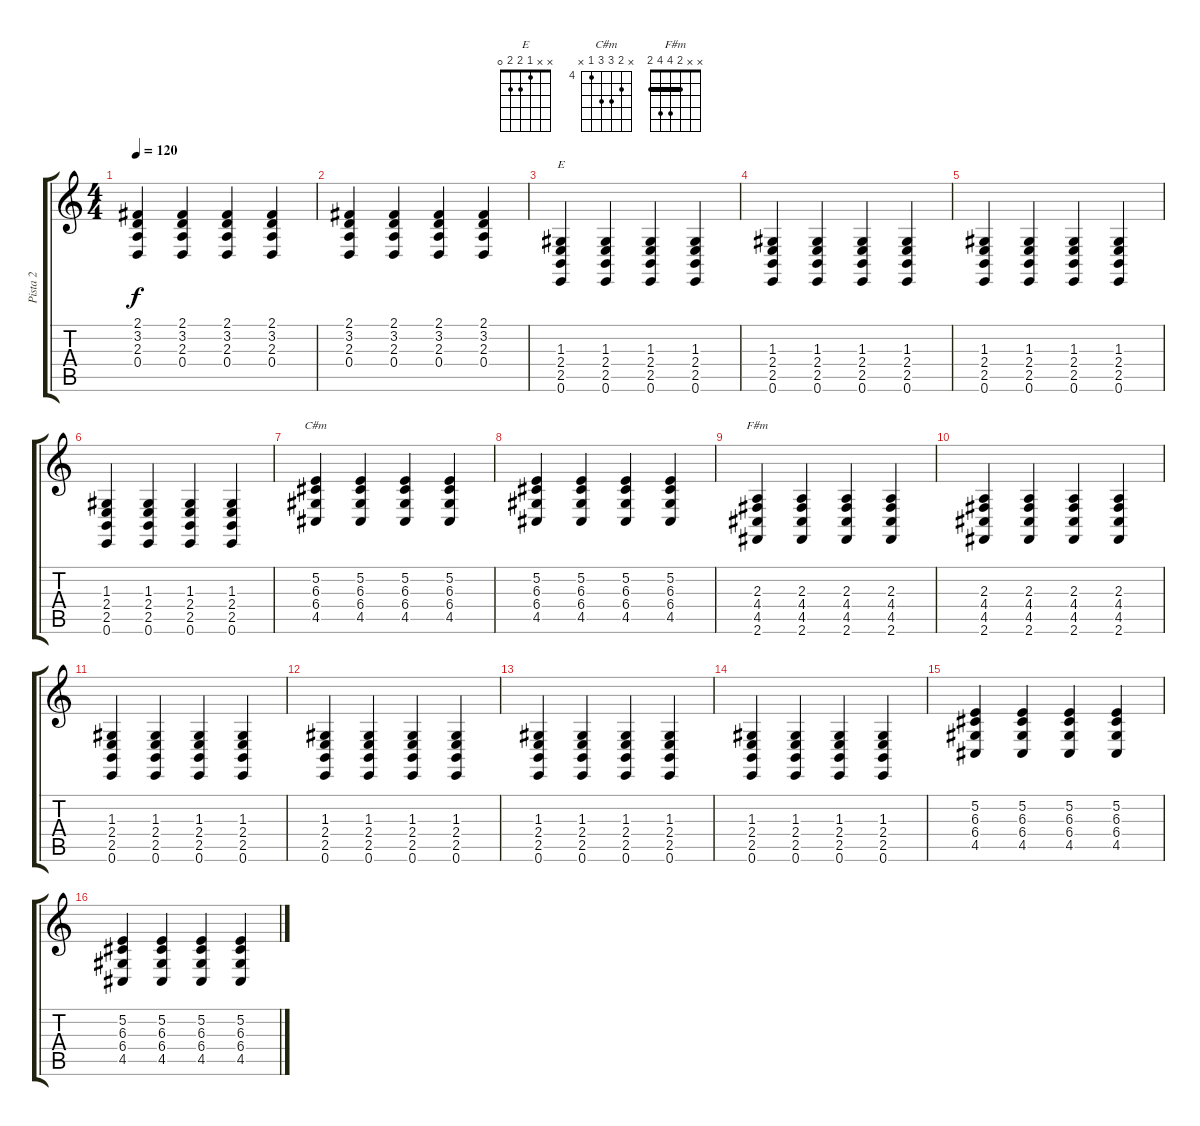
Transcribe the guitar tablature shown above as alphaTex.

\track ("Pista 2" "Pista 2") {instrument acousticgrandpiano}
\staff {score tabs}
\tuning (E4 B3 G3 D3 A2 E2) {hide}
\chord ("E" x x 1 2 2 0)
\chord ("C#m" x 5 6 6 4 x) {firstfret 4}
\chord ("F#m" x x 2 4 4 2) {barre 2}
\ts (4 4)
\tempo 120
\clef g2
\ks c
(2.1 3.2 2.3 0.4).4{dy f} (2.1 3.2 2.3 0.4).4 (2.1 3.2 2.3 0.4).4 (2.1 3.2 2.3 0.4).4 |
(2.1 3.2 2.3 0.4).4 (2.1 3.2 2.3 0.4).4 (2.1 3.2 2.3 0.4).4 (2.1 3.2 2.3 0.4).4 |
(1.3 2.4 2.5 0.6).4{ch "E"} (1.3 2.4 2.5 0.6).4 (1.3 2.4 2.5 0.6).4 (1.3 2.4 2.5 0.6).4 |
(1.3 2.4 2.5 0.6).4 (1.3 2.4 2.5 0.6).4 (1.3 2.4 2.5 0.6).4 (1.3 2.4 2.5 0.6).4 |
(1.3 2.4 2.5 0.6).4 (1.3 2.4 2.5 0.6).4 (1.3 2.4 2.5 0.6).4 (1.3 2.4 2.5 0.6).4 |
(1.3 2.4 2.5 0.6).4 (1.3 2.4 2.5 0.6).4 (1.3 2.4 2.5 0.6).4 (1.3 2.4 2.5 0.6).4 |
(5.2 6.3 6.4 4.5).4{ch "C#m"} (5.2 6.3 6.4 4.5).4 (5.2 6.3 6.4 4.5).4 (5.2 6.3 6.4 4.5).4 |
(5.2 6.3 6.4 4.5).4 (5.2 6.3 6.4 4.5).4 (5.2 6.3 6.4 4.5).4 (5.2 6.3 6.4 4.5).4 |
(2.3 4.4 4.5 2.6).4{ch "F#m"} (2.3 4.4 4.5 2.6).4 (2.3 4.4 4.5 2.6).4 (2.3 4.4 4.5 2.6).4 |
(2.3 4.4 4.5 2.6).4 (2.3 4.4 4.5 2.6).4 (2.3 4.4 4.5 2.6).4 (2.3 4.4 4.5 2.6).4 |
(1.3 2.4 2.5 0.6).4 (1.3 2.4 2.5 0.6).4 (1.3 2.4 2.5 0.6).4 (1.3 2.4 2.5 0.6).4 |
(1.3 2.4 2.5 0.6).4 (1.3 2.4 2.5 0.6).4 (1.3 2.4 2.5 0.6).4 (1.3 2.4 2.5 0.6).4 |
(1.3 2.4 2.5 0.6).4 (1.3 2.4 2.5 0.6).4 (1.3 2.4 2.5 0.6).4 (1.3 2.4 2.5 0.6).4 |
(1.3 2.4 2.5 0.6).4 (1.3 2.4 2.5 0.6).4 (1.3 2.4 2.5 0.6).4 (1.3 2.4 2.5 0.6).4 |
(5.2 6.3 6.4 4.5).4 (5.2 6.3 6.4 4.5).4 (5.2 6.3 6.4 4.5).4 (5.2 6.3 6.4 4.5).4 |
(5.2 6.3 6.4 4.5).4 (5.2 6.3 6.4 4.5).4 (5.2 6.3 6.4 4.5).4 (5.2 6.3 6.4 4.5).4
